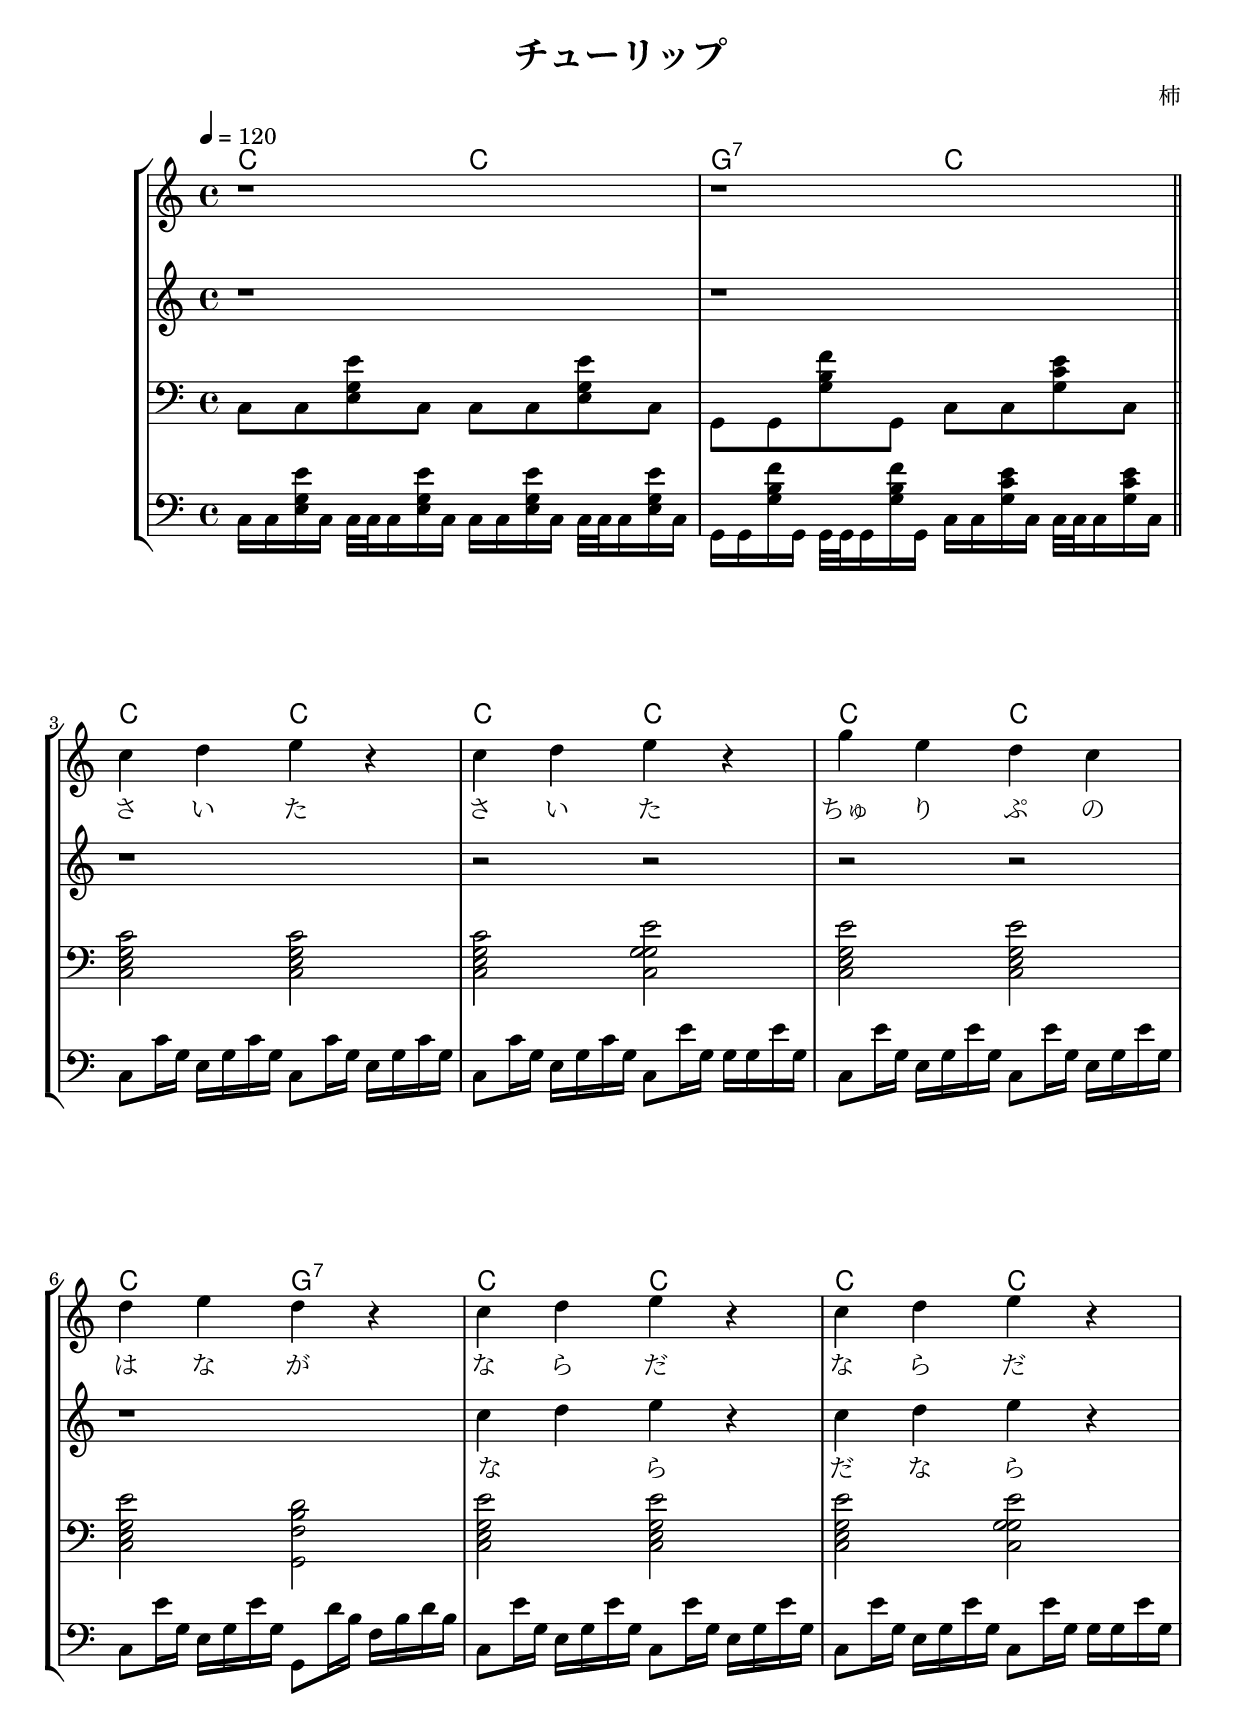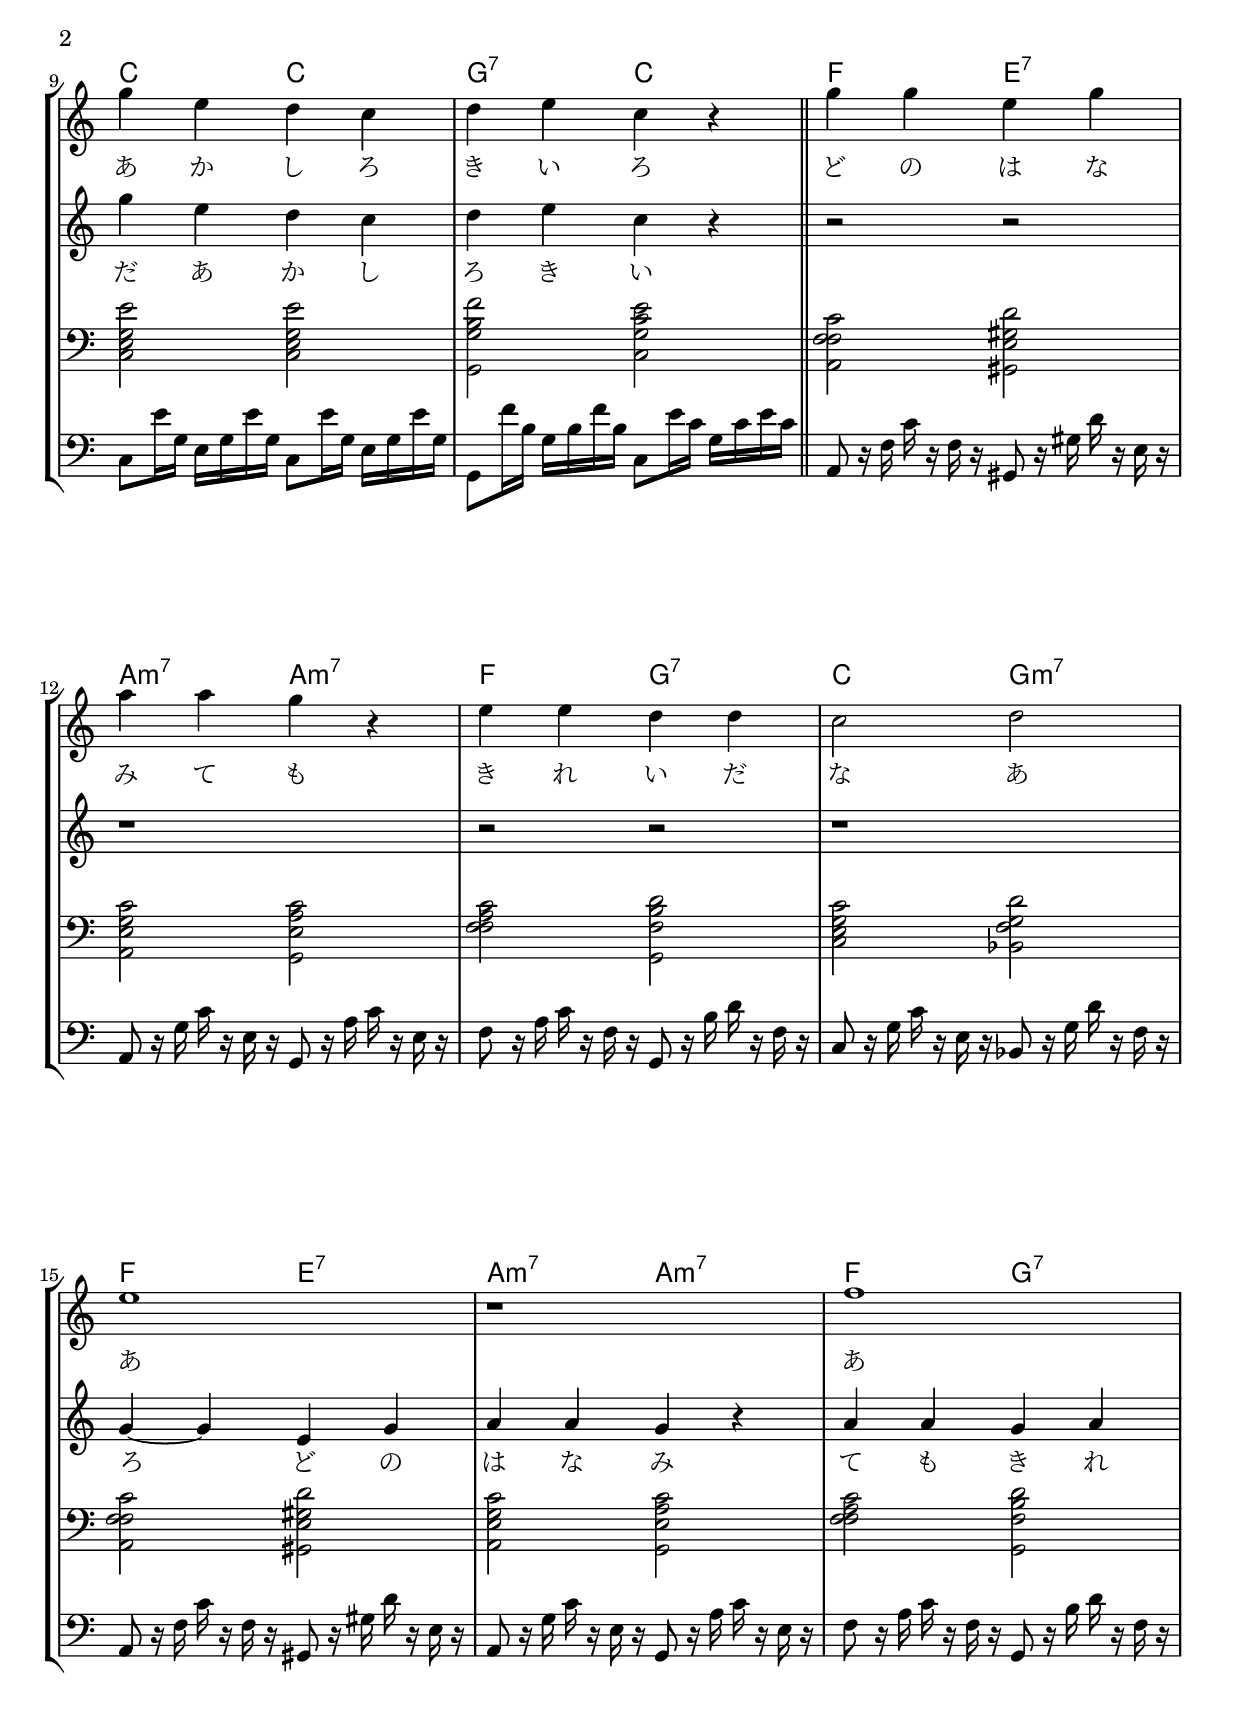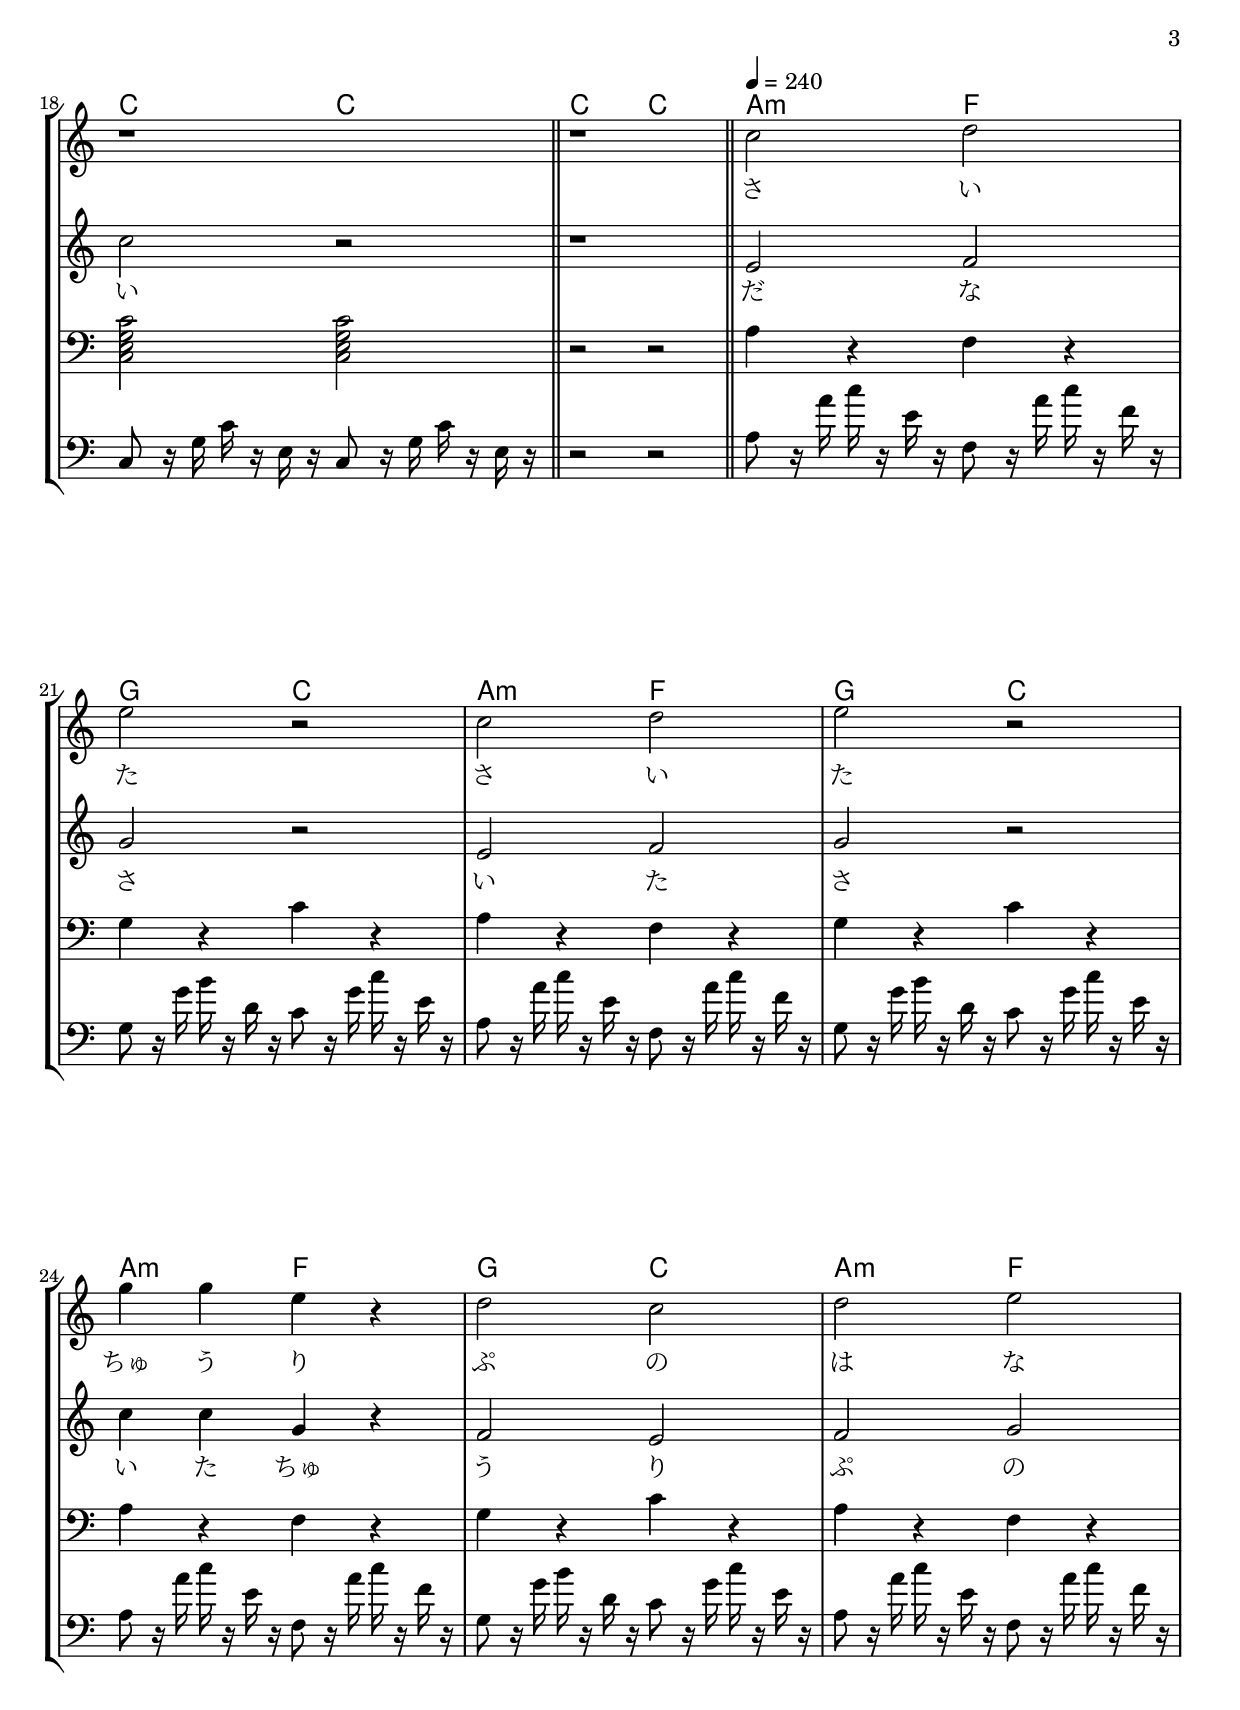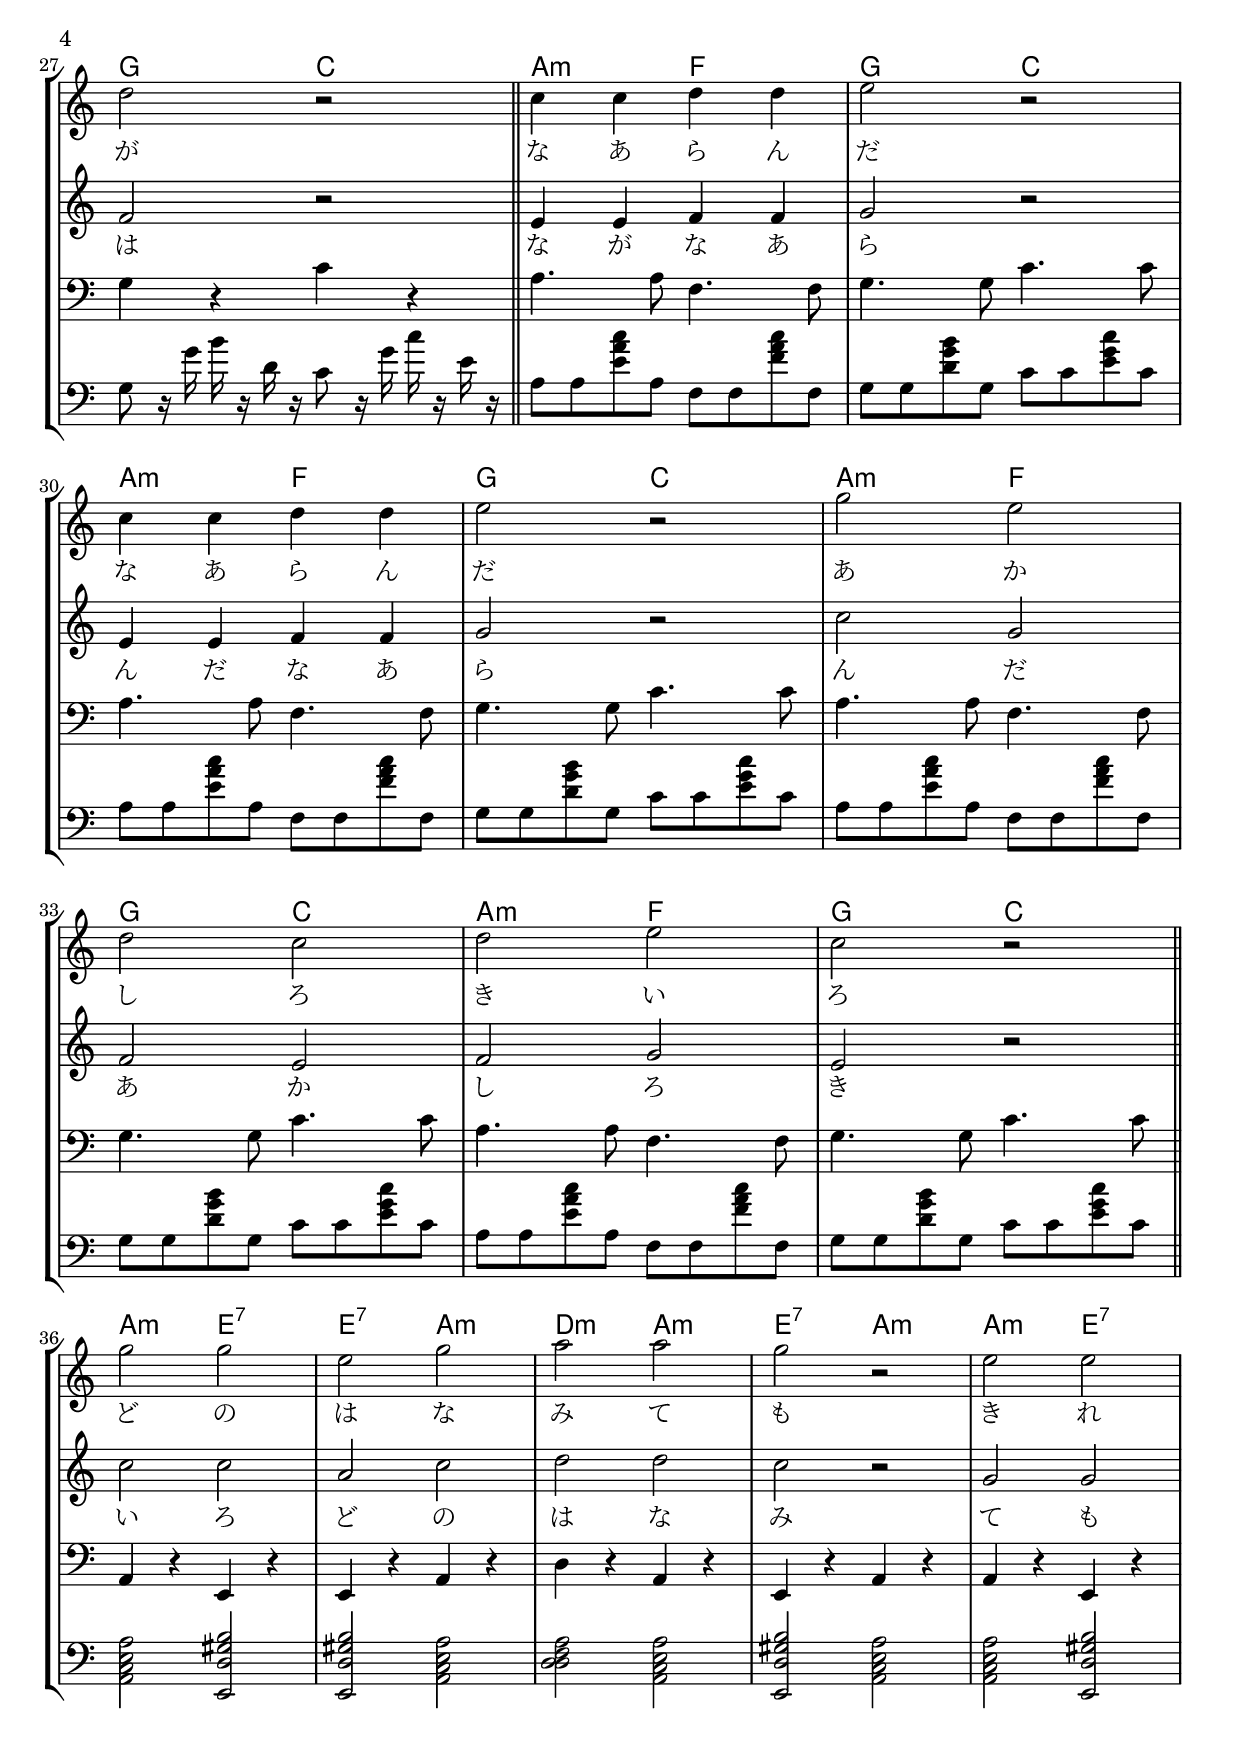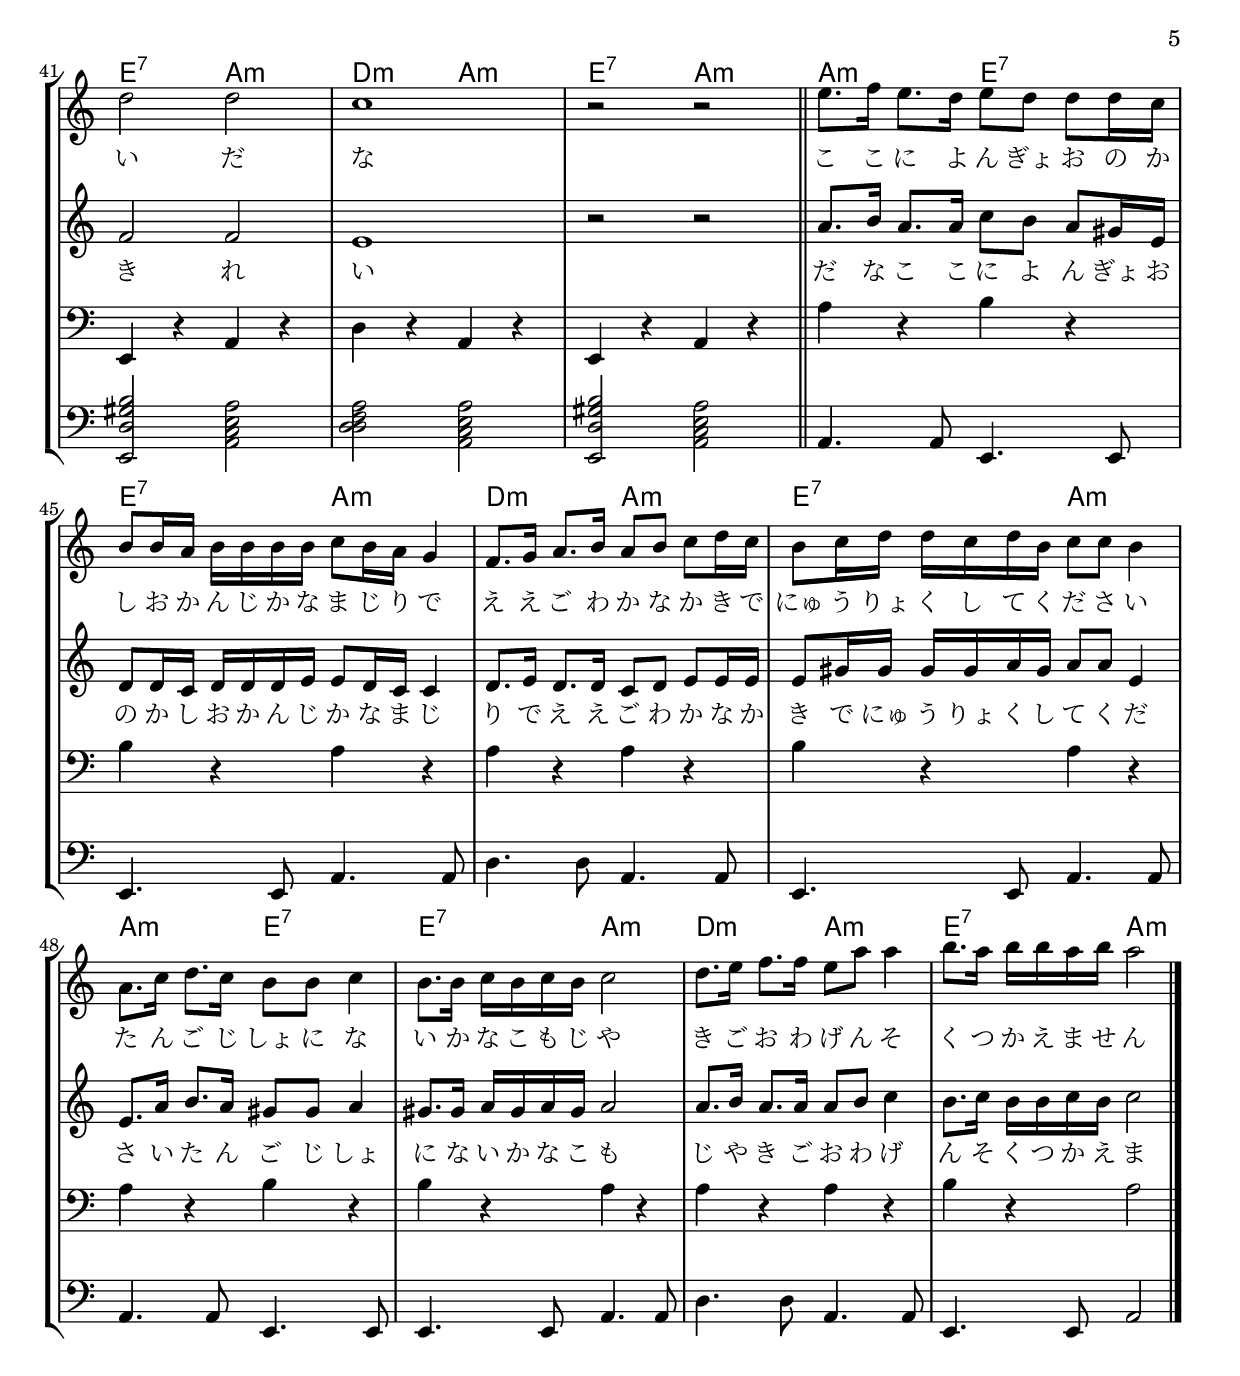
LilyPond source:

\version "2.12.1"

\header {
	title = \markup {チューリップ}
	composer = \markup \center-column {柿}
}

harmony = \chordmode {
	c2 c g:7 c 

	c c c c c c c g:7 c c c c c c g:7 c 

	f e:7 a:min7 a:min7 f g:7 c g:min7 f e:7 a:min7 a:min7 f g:7 c c 

	c c 

	a:m f g c a:m f g c a:m f g c a:m f g c 

	a:m f g c a:m f g c a:m f g c a:m f g c 

	a:m e:7 e:7 a:m d:m a:m e:7 a:m a:m e:7 e:7 a:m d:m a:m e:7 a:m 

	a:m e:7 e:7 a:m d:m a:m e:7 a:m a:m e:7 e:7 a:m d:m a:m e:7 a:m 
}

melody = {
	\key c \major
	\tempo 4 = 120
	r1 | r1   
	\set Staff.midiInstrument = #"mmi0.34"
	c''4  d''4  e''4  r4 
	c''4  d''4  e''4  r4 
	g''4  e''4  d''4  c''4 
	d''4  e''4  d''4  r4 
	c''4  d''4  e''4  r4 
	c''4  d''4  e''4  r4 
	g''4  e''4  d''4  c''4 
	d''4  e''4  c''4  r4
	\set Staff.midiInstrument = #"mmi0.34"
	g''4  g''4  e''4  g''4 
	a''4  a''4  g''4  r4 
	e''4  e''4  d''4  d''4 
	c''2  d''2 
	e''1 
	r1 
	f''1 
	r1
	r1   
	\set Staff.midiInstrument = #"mmi0.34"
		\tempo 4 = 240
c''2  d''2 
	e''2  r2 
	c''2  d''2 
	e''2  r2 
	g''4  g''4  e''4  r4 
	d''2  c''2 
	d''2  e''2 
	d''2  r2
	\set Staff.midiInstrument = #"mmi0.34"
	c''4  c''4  d''4  d''4 
	e''2  r2 
	c''4  c''4  d''4  d''4 
	e''2  r2 
	g''2  e''2 
	d''2  c''2 
	d''2  e''2 
	c''2  r2
	\set Staff.midiInstrument = #"mmi0.34"
	g''2  g''2 
	e''2  g''2 
	a''2  a''2 
	g''2  r2 
	e''2  e''2 
	d''2  d''2 
	c''1 
	r2  r2
	\set Staff.midiInstrument = #"Brass Section"
	e''8.  f''16  e''8.  d''16  e''8  d''8  d''8  d''16  c''16 
	b'8  b'16  a'16  b'16  b'16  b'16  b'16  c''8  b'16  a'16  g'4 
	f'8.  g'16  a'8.  b'16  a'8  b'8  c''8  d''16  c''16 
	b'8  c''16  d''16  d''16  c''16  d''16  b'16  c''8  c''8  b'4 
	a'8.  c''16  d''8.  c''16  b'8  b'8  c''4 
	b'8.  b'16  c''16  b'16  c''16  b'16  c''2 
	d''8.  e''16  f''8.  f''16  e''8  a''8  a''4 
	b''8.  a''16  b''16  b''16  a''16  b''16  a''2
	\bar "|."
}

words = \lyricmode {
	
	さ  い  た  さ  い  た  ちゅ  り  ぷ  の  は  な  が  な  ら  だ  な  ら  だ  あ  か  し  ろ  き  い  ろ  
	ど  の  は  な  み  て  も  き  れ  い  だ  な  あ  あ  あ  
	
	さ  い  た  さ  い  た  ちゅ  う  り  ぷ  の  は  な  が  
	な  あ  ら  ん  だ  な  あ  ら  ん  だ  あ  か  し  ろ  き  い  ろ  
	ど  の  は  な  み  て  も  き  れ  い  だ  な  
	こ  こ  に  よ  ん  ぎょ  お  の  か  し  お  か  ん  じ  か  な  ま  じ  り  で  え  え  ご  わ  か  な  か  き  で  にゅ  う  りょ  く  し  て  く  だ  さ  い  た  ん  ご  じ  しょ  に  な  い  か  な  こ  も  じ  や  き  ご  お  わ  げ  ん  そ  く  つ  か  え  ま  せ  ん  
}

secondmelody = {
	\key c \major
	\tempo 4 = 120
	r1 | r1   
	\set Staff.midiInstrument = #"Pad 1 (new age)"
	r1~ 
	r2  r2 
	r2  r2~ 
	r1 
	 c''4  d''4  e''4  r4 
	c''4  d''4  e''4  r4 
	g''4  e''4  d''4  c''4 
	d''4  e''4  c''4  r4
	\set Staff.midiInstrument = #"Brass Section"
	r2  r2 
	r1 
	r2  r2~ 
	r1 
	 g'4  g'4  e'4  g'4 
	a'4  a'4  g'4  r4 
	a'4  a'4  g'4  a'4 
	c''2  r2
	r1   
	\set Staff.midiInstrument = #"fss0.32"
		\tempo 4 = 240
e'2  f'2 
	g'2  r2 
	e'2  f'2 
	g'2  r2 
	c''4  c''4  g'4  r4 
	f'2  e'2 
	f'2  g'2 
	f'2  r2
	\set Staff.midiInstrument = #"fss0.32"
	e'4  e'4  f'4  f'4 
	g'2  r2 
	e'4  e'4  f'4  f'4 
	g'2  r2 
	c''2  g'2 
	f'2  e'2 
	f'2  g'2 
	e'2  r2
	\set Staff.midiInstrument = #"fss0.32"
	c''2  c''2 
	a'2  c''2 
	d''2  d''2 
	c''2  r2 
	g'2  g'2 
	f'2  f'2 
	e'1 
	r2  r2
	\set Staff.midiInstrument = #"Steel Drums"
	a'8.  b'16  a'8.  a'16  c''8  b'8  a'8  gis'16  e'16 
	d'8  d'16  c'16  d'16  d'16  d'16  e'16  e'8  d'16  c'16  c'4 
	d'8.  e'16  d'8.  d'16  c'8  d'8  e'8  e'16  e'16 
	e'8  gis'16  gis'16  gis'16  gis'16  a'16  gis'16  a'8  a'8  e'4 
	e'8.  a'16  b'8.  a'16  gis'8  gis'8  a'4 
	gis'8.  gis'16  a'16  gis'16  a'16  gis'16  a'2 
	a'8.  b'16  a'8.  a'16  a'8  b'8  c''4 
	b'8.  c''16  b'16  b'16  c''16  b'16  c''2
	\bar "|."
}

secondwords = \lyricmode {
	
	な  ら  だ  な  ら  だ  あ  か  し  ろ  き  い  ろ  
	ど  の  は  な  み  て  も  き  れ  い  だ  な  
	
	さ  い  た  さ  い  た  ちゅ  う  り  ぷ  の  は  な  が  
	な  あ  ら  ん  だ  な  あ  ら  ん  だ  あ  か  し  ろ  き  い  ろ  
	ど  の  は  な  み  て  も  き  れ  い  だ  な  
	こ  こ  に  よ  ん  ぎょ  お  の  か  し  お  か  ん  じ  か  な  ま  じ  り  で  え  え  ご  わ  か  な  か  き  で  にゅ  う  りょ  く  し  て  く  だ  さ  い  た  ん  ご  じ  しょ  に  な  い  か  な  こ  も  じ  や  き  ご  お  わ  げ  ん  そ  く  つ  か  え  ま  せ  ん  
}

tempochange = {
	\tempo 4 = 120
	r1 | r1 \bar "||"
	\tempo 4 = 120
	r1 | r1 | r1 | r1 | r1 | r1 | r1 | r1 \bar "||"
	\tempo 4 = 120
	r1 | r1 | r1 | r1 | r1 | r1 | r1 | r1 \bar "||"
	\tempo 4 = 120
	r1 \bar "||"
	\tempo 4 = 240
	r1 | r1 | r1 | r1 | r1 | r1 | r1 | r1 \bar "||"
	\tempo 4 = 240
	r1 | r1 | r1 | r1 | r1 | r1 | r1 | r1 \bar "||"
	\tempo 4 = 240
	r1 | r1 | r1 | r1 | r1 | r1 | r1 | r1 \bar "||"
	\tempo 4 = 240
	r1 | r1 | r1 | r1 | r1 | r1 | r1 | r1 \bar "|."
}

mainacc = {
	\clef bass
	\set Staff.midiInstrument = #"Pad 1 (new age)"
	\key c \major
	\tempo 4 = 120
	c8 c8 <e g e'>8 c8
	c8 c8 <e g e'>8 c8
	g,8 g,8 <g b f'>8 g,8
	c8 c8 <g c' e'>8 c8
	\bar "||"

	\set Staff.midiInstrument = #"Alto Sax"
	<c e g c'>2
	<c e g c'>2
	<c e g c'>2
	<c g g e'>2
	<c e g e'>2
	<c e g e'>2
	<c e g e'>2
	<g, f b d'>2
	<c e g e'>2
	<c e g e'>2
	<c e g e'>2
	<c g g e'>2
	<c e g e'>2
	<c e g e'>2
	<g, g b f'>2
	<c g c' e'>2
	\bar "||"

	\set Staff.midiInstrument = #"FX 4 (atmosphere)"
	<a, f f c'>2
	<gis, e gis d'>2
	<a, e g c'>2
	<g, e a c'>2
	<f f a c'>2
	<g, f b d'>2
	<c e g c'>2
	<bes, f g d'>2
	<a, f f c'>2
	<gis, e gis d'>2
	<a, e g c'>2
	<g, e a c'>2
	<f f a c'>2
	<g, f b d'>2
	<c e g c'>2
	<c e g c'>2
	\bar "||"

	\set Staff.midiInstrument = #"Alto Sax"
	r2
	r2
	\bar "||"

	\set Staff.midiInstrument = #"FX 8 (sci-fi)"
	\tempo 4 = 240
	a4 r4
	f4 r4
	g4 r4
	c'4 r4
	a4 r4
	f4 r4
	g4 r4
	c'4 r4
	a4 r4
	f4 r4
	g4 r4
	c'4 r4
	a4 r4
	f4 r4
	g4 r4
	c'4 r4
	\bar "||"

	\set Staff.midiInstrument = #"FX 8 (sci-fi)"
	a4.a8
	f4.f8
	g4.g8
	c'4.c'8
	a4.a8
	f4.f8
	g4.g8
	c'4.c'8
	a4.a8
	f4.f8
	g4.g8
	c'4.c'8
	a4.a8
	f4.f8
	g4.g8
	c'4.c'8
	\bar "||"

	\set Staff.midiInstrument = #"Lead 3 (calliope)"
	a,4 r4
	e,4 r4
	e,4 r4
	a,4 r4
	d4 r4
	a,4 r4
	e,4 r4
	a,4 r4
	a,4 r4
	e,4 r4
	e,4 r4
	a,4 r4
	d4 r4
	a,4 r4
	e,4 r4
	a,4 r4
	\bar "||"

	\set Staff.midiInstrument = #"Lead 1 (square)"
	a4 r4
	b4 r4
	b4 r4
	a4 r4
	a4 r4
	a4 r4
	b4 r4
	a4 r4
	a4 r4
	b4 r4
	b4 r4
	a4 r4
	a4 r4
	a4 r4
	b4 r4
	a2
	\bar "|."
}

subacc = {
	\clef bass
	\set Staff.midiInstrument = #"Orchestra Hit"
	\key c \major
	\tempo 4 = 120
	c16 c16 <e g e'>16 c16   c32 c32 c16 <e g e'>16 c16
	c16 c16 <e g e'>16 c16   c32 c32 c16 <e g e'>16 c16
	g,16 g,16 <g b f'>16 g,16   g,32 g,32 g,16 <g b f'>16 g,16
	c16 c16 <g c' e'>16 c16   c32 c32 c16 <g c' e'>16 c16
	\bar "||"

	\set Staff.midiInstrument = #"Guitar harmonics"
	c8 c'16 g16   e16 g16 c'16 g16
	c8 c'16 g16   e16 g16 c'16 g16
	c8 c'16 g16   e16 g16 c'16 g16
	c8 e'16 g16   g16 g16 e'16 g16
	c8 e'16 g16   e16 g16 e'16 g16
	c8 e'16 g16   e16 g16 e'16 g16
	c8 e'16 g16   e16 g16 e'16 g16
	g,8 d'16 b16   f16 b16 d'16 b16
	c8 e'16 g16   e16 g16 e'16 g16
	c8 e'16 g16   e16 g16 e'16 g16
	c8 e'16 g16   e16 g16 e'16 g16
	c8 e'16 g16   g16 g16 e'16 g16
	c8 e'16 g16   e16 g16 e'16 g16
	c8 e'16 g16   e16 g16 e'16 g16
	g,8 f'16 b16   g16 b16 f'16 b16
	c8 e'16 c'16   g16 c'16 e'16 c'16
	\bar "||"

	\set Staff.midiInstrument = #"Guitar harmonics"
	a,8r16f16c'16r16f16r16
	gis,8r16gis16d'16r16e16r16
	a,8r16g16c'16r16e16r16
	g,8r16a16c'16r16e16r16
	f8r16a16c'16r16f16r16
	g,8r16b16d'16r16f16r16
	c8r16g16c'16r16e16r16
	bes,8r16g16d'16r16f16r16
	a,8r16f16c'16r16f16r16
	gis,8r16gis16d'16r16e16r16
	a,8r16g16c'16r16e16r16
	g,8r16a16c'16r16e16r16
	f8r16a16c'16r16f16r16
	g,8r16b16d'16r16f16r16
	c8r16g16c'16r16e16r16
	c8r16g16c'16r16e16r16
	\bar "||"

	\set Staff.midiInstrument = #"Guitar harmonics"
	r2
	r2
	\bar "||"

	\set Staff.midiInstrument = #"Ocarina"
	\tempo 4 = 240
	a8r16a'16c''16r16e'16r16
	f8r16a'16c''16r16f'16r16
	g8r16g'16b'16r16d'16r16
	c'8r16g'16c''16r16e'16r16
	a8r16a'16c''16r16e'16r16
	f8r16a'16c''16r16f'16r16
	g8r16g'16b'16r16d'16r16
	c'8r16g'16c''16r16e'16r16
	a8r16a'16c''16r16e'16r16
	f8r16a'16c''16r16f'16r16
	g8r16g'16b'16r16d'16r16
	c'8r16g'16c''16r16e'16r16
	a8r16a'16c''16r16e'16r16
	f8r16a'16c''16r16f'16r16
	g8r16g'16b'16r16d'16r16
	c'8r16g'16c''16r16e'16r16
	\bar "||"

	\set Staff.midiInstrument = #"Ocarina"
	a8 a8 <e' a' c''>8 a8
	f8 f8 <f' a' c''>8 f8
	g8 g8 <d' g' b'>8 g8
	c'8 c'8 <e' g' c''>8 c'8
	a8 a8 <e' a' c''>8 a8
	f8 f8 <f' a' c''>8 f8
	g8 g8 <d' g' b'>8 g8
	c'8 c'8 <e' g' c''>8 c'8
	a8 a8 <e' a' c''>8 a8
	f8 f8 <f' a' c''>8 f8
	g8 g8 <d' g' b'>8 g8
	c'8 c'8 <e' g' c''>8 c'8
	a8 a8 <e' a' c''>8 a8
	f8 f8 <f' a' c''>8 f8
	g8 g8 <d' g' b'>8 g8
	c'8 c'8 <e' g' c''>8 c'8
	\bar "||"

	\set Staff.midiInstrument = #"FX 7 (echoes)"
	<a, c e a>2
	<e, d gis b>2
	<e, d gis b>2
	<a, c e a>2
	<d d f a>2
	<a, c e a>2
	<e, d gis b>2
	<a, c e a>2
	<a, c e a>2
	<e, d gis b>2
	<e, d gis b>2
	<a, c e a>2
	<d d f a>2
	<a, c e a>2
	<e, d gis b>2
	<a, c e a>2
	\bar "||"

	\set Staff.midiInstrument = #"Agogo"
	a,4.a,8
	e,4.e,8
	e,4.e,8
	a,4.a,8
	d4.d8
	a,4.a,8
	e,4.e,8
	a,4.a,8
	a,4.a,8
	e,4.e,8
	e,4.e,8
	a,4.a,8
	d4.d8
	a,4.a,8
	e,4.e,8
	a,2
	\bar "|."
}

percA = {
	\drummode {
	hh4 hh8 hh2 r8  |\times 16/32{ hh2 hh8. hh1 r4 r16 } \bar "||"
	hh8 hh8 hh8 hh8 hh8 hh8 hh8 hh8  |hh8 hh8 hh8 hh8 hh4 hh8 hh8  |hh8 hh8 hh8 hh8 hh8 hh8 hh8 hh8  |hh8 hh8 hh8 hh2 r8  |hh8 hh8 hh8 hh8 hh8 hh8 hh8 hh8  |hh8 hh8 hh8 hh8 hh4 hh8 hh8  |hh8 hh8 hh8 hh8 hh8 hh8 hh8 hh8  |r8 hh2. r8  \bar "||"
	cymr4 cymr4 cymr4 cymr4  |cymr4 cymr8 cymr16 cymr16 cymr4 cymr4  |cymr4 cymr4 cymr4 cymr4  |cymr4 cymr2.  |cymr4 cymr4 cymr4 cymr4  |cymr4 cymr8 cymr16 cymr16 cymr4 cymr4  |cymr4 cymr4 cymr4 cymr4  |cymr4 cymr2.  \bar "||"
	\times 16/24{ hh4. hh1 r8 } \bar "||"
	r8 cymr8 cymr8 cymr8 cymr8 cymr8 cymr8 cymr8  |cymr8 cymr8 cymr8 cymr8 cymr8 cymr8 cymr8 cymr8  |cymr8 cymr8 cymr8 cymr8 cymr8 cymr8 cymr8 cymr8  |cymr8 cymr8 cymr8 cymr8 cymr8 cymr8 cymr8 cymr8  |r8 cymr8 cymr8 cymr8 cymr8 cymr8 cymr8 cymr8  |cymr8 cymr8 cymr8 cymr8 cymr8 cymr8 cymr8 cymr8  |cymr8 cymr8 cymr8 cymr8 cymr8 cymr8 cymr8 cymr8  |cymr8 cymr8 cymr4 cymr8 cymr4.  \bar "||"
	r8 cymr8 cymr8 cymr8 cymr8 cymr8 cymr8 cymr8  |cymr8 cymr8 cymr8 cymr8 cymr8 cymr8 cymr8 cymr8  |cymr8 cymr8 cymr8 cymr8 cymr8 cymr8 cymr8 cymr8  |cymr8 cymr8 cymr8 cymr8 cymr8 cymr8 cymr8 cymr8  |r8 cymr8 cymr8 cymr8 cymr8 cymr8 cymr8 cymr8  |cymr8 cymr8 cymr8 cymr8 cymr8 cymr8 cymr8 cymr8  |cymr8 cymr8 cymr8 cymr8 cymr8 cymr8 cymr8 cymr8  |cymr8 cymr8 cymr4 cymr8 cymr4.  \bar "||"
	cymr4 cymr4 cymr4 cymr4  |cymr4 cymr8 cymr16 cymr16 cymr4 cymr4  |cymr4 cymr4 cymr4 cymr4  |cymr4 cymr2.  |cymr4 cymr4 cymr4 cymr4  |cymr4 cymr8 cymr16 cymr16 cymr4 cymr4  |cymr4 cymr4 cymr4 cymr4  |cymr4 cymr2.  \bar "||"
	r1  |hh4 hh4 hh4 hh4  |r1  |hh4 hh4 hh4 hh4  |r1  |hh4 hh4 hh4 hh4  |r1  |hh4 hh4 hh2  \bar "|."
	}
}

percB = {
	\drummode {
	r16 hhp8 hhp8 hhp2 r8.  |\times 16/32{ r8 hhp4 hhp4 hhp8 hhp1 r4 } \bar "||"
	r4 sn8. sn8 sn8. sn8. sn16  |r4 sn8. sn8 sn8. sn4  |r4 sn8. sn8 sn8. sn8. sn16  |r8 sn8 sn4 sn8 sn16 sn8 sn8 sn16  |r4 sn8. sn8 sn8. sn8. sn16  |r4 sn8. sn8 sn8. sn4  |r4 sn8. sn8 sn8. sn8. sn16  |r4 sn2 sn4  \bar "||"
	r2 sn2  |r2 sn2  |r2 sn2  |r8 sn8 sn2.  |r2 sn2  |r2 sn2  |r2 sn2  |r8 sn8 sn2.  \bar "||"
	\times 16/24{ r8 sn8 sn4 sn16 sn16 sn4 sn2 r8 } \bar "||"
	r4 sn8 sn4. sn4  |r4 sn8 sn4. sn4  |r4 sn8 sn4. sn4  |r4 sn8 sn4. sn4  |r4 sn8 sn4. sn4  |r4 sn8 sn4. sn4  |r4 sn8 sn4. sn4  |r8 sn8 sn4 sn8 sn8 sn16 sn16 sn16 sn16  \bar "||"
	r4 sn8 sn4. sn4  |r4 sn8 sn4. sn4  |r4 sn8 sn4. sn4  |r4 sn8 sn4. sn4  |r4 sn8 sn4. sn4  |r4 sn8 sn4. sn4  |r4 sn8 sn4. sn4  |r8 sn8 sn4 sn8 sn8 sn16 sn16 sn16 sn16  \bar "||"
	r2 sn2  |r2 sn2  |r2 sn2  |r8 sn8 sn2.  |r2 sn2  |r2 sn2  |r2 sn2  |r8 sn8 sn2.  \bar "||"
	sn4 sn4 sn4 sn4  |r4 sn2 sn8. sn16  |sn4 sn4 sn4 sn4  |r4 sn2 sn8. sn16  |sn4 sn4 sn4 sn4  |r4 sn2 sn8. sn16  |sn4 sn4 sn4 sn4  |r4 sn4 r16 sn16 sn16 sn16 sn16 sn16 sn16 sn16  \bar "|."
	}
}

percC = {
	\drummode {
	r1  |\times 16/32{ r1 r2 hho2 } \bar "||"
	bd8 bd4 bd2 bd8  |bd8 bd2 bd4.  |bd8 bd4 bd2 bd8  |bd4 r16 bd8. bd2  |bd8 bd4 bd2 bd8  |bd8 bd2 bd4.  |bd8 bd4 bd2 bd8  |bd8 bd4. bd4. bd8  \bar "||"
	bd2. r8 bd8  |bd2. r8 bd8  |bd2. r8 bd8  |bd4. bd8 bd4. bd8  |bd2. r8 bd8  |bd2. r8 bd8  |bd2. r8 bd8  |bd2 r8 bd4.  \bar "||"
	\times 16/24{ bd4. bd4. bd4 bd4. bd8 } \bar "||"
	bd4 bd4 bd4 bd4  |bd4 bd4 bd8 bd8 bd4  |bd4 bd4 bd4 bd4  |bd4 bd4 bd8 bd8 bd4  |bd4 bd4 bd4 bd4  |bd4 bd4 bd8 bd8 bd4  |bd4 bd4 bd4 bd4  |bd4. bd8 bd4 bd8 bd8  \bar "||"
	bd4 bd4 bd4 bd4  |bd4 bd4 bd8 bd8 bd4  |bd4 bd4 bd4 bd4  |bd4 bd4 bd8 bd8 bd4  |bd4 bd4 bd4 bd4  |bd4 bd4 bd8 bd8 bd4  |bd4 bd4 bd4 bd4  |bd4. bd8 bd4 bd8 bd8  \bar "||"
	bd2. r8 bd8  |bd2. r8 bd8  |bd2. r8 bd8  |bd4. bd8 bd4. bd8  |bd2. r8 bd8  |bd2. r8 bd8  |bd2. r8 bd8  |bd2 r8 bd4.  \bar "||"
	bd16 bd16 bd16 bd16 bd16 bd16 bd16 bd16 bd16 bd16 bd16 bd16 bd16 bd16 bd16 bd16  |bd8 bd8 bd8 bd8 bd8 bd8 bd8 bd8  |bd16 bd16 bd16 bd16 bd16 bd16 bd16 bd16 bd16 bd16 bd16 bd16 bd16 bd16 bd16 bd16  |bd8 bd8 bd8 bd8 bd8 bd8 bd8 bd8  |bd16 bd16 bd16 bd16 bd16 bd16 bd16 bd16 bd16 bd16 bd16 bd16 bd16 bd16 bd16 bd16  |bd8 bd8 bd8 bd8 bd8 bd8 bd8 bd8  |bd16 bd16 bd16 bd16 bd16 bd16 bd16 bd16 bd16 bd16 bd16 bd16 bd16 bd16 bd16 bd16  |bd8 bd8 bd8 bd8 bd8 bd8 bd8 bd8  \bar "|."
	}
}

percD = {
	\drummode {
	bd8. bd8. bd2 bd8  |\times 16/32{ bd4. bd4. bd8 bd2 r8 bd2 } \bar "||"
	r1  |r2 r8 hho4.  |r1  |r4. r16 hho2 r16  |r1  |r2 r8 hho4.  |r1  |r4. r16 hho2 r16  \bar "||"
	r1 |r1 |r1 |r2 r8 tommh8 tommh4  |r1 |r1 |r1 |r8. tommh8. tommh2 r8  \bar "||"
	\times 16/24{ r1 r2 } \bar "||"
	cymc1  |r1 |r1 |r1 |cymc1  |r1 |r1 |r1 \bar "||"
	cymc1  |r1 |r1 |r1 |cymc1  |r1 |r1 |r1 \bar "||"
	r1 |r1 |r1 |r2 r8 tommh8 tommh4  |r1 |r1 |r1 |r8. tommh8. tommh2 r8  \bar "||"
	r1  |r8 hho4 hho4 hho4 hho8  |r1  |r8 hho4 hho4 hho4 hho8  |r1  |r8 hho4 hho4 hho4 hho8  |r1  |r8 hho4 hho2 r8  \bar "|."
	}
}

percE = {
	\drummode {
	r2 ss2  |\times 16/32{ r1 ss1 } \bar "||"
	r1 |r1 |r1 |r1 |r1 |r1 |r1 |cymc1  \bar "||"
	r1 |r1 |r1 |r2. r8 toml8  |r1 |r1 |r1 |r2. toml8 toml8  \bar "||"
	\times 16/24{ r4 hhp2 hhp2. } \bar "||"
	r1 |r1 |r1 |r1 |r1 |r1 |r1 |r4 r16 hhp8 hhp2 r16  \bar "||"
	r1 |r1 |r1 |r1 |r1 |r1 |r1 |r4 r16 hhp8 hhp2 r16  \bar "||"
	r1 |r1 |r1 |r2. r8 toml8  |r1 |r1 |r1 |r2. toml8 toml8  \bar "||"
	cymc4 cymc4 cymc4 cymc4  |r1 |cymc4 cymc4 cymc4 cymc4  |r1 |cymc4 cymc4 cymc4 cymc4  |r1 |cymc4 cymc4 cymc4 cymc4  |r1 \bar "|."
	}
}

percF = {
	\drummode {
	r1 |\times 16/32{ r1 sn4 sn8 sn2 r8 } \bar "||"
	r1 |r1 |r1 |r1 |r1 |r1 |r1 |r4 r16 tommh16 tommh4. tommh4  \bar "||"
	r1 |r1 |r1 |r1 |r1 |r1 |r1 |hho1  \bar "||"
	\times 16/24{ r1 r8 tomml8 tomml4 } \bar "||"
	r1 |r1 |r1 |r1 |r1 |r1 |r1 |r4. hh2 r8  \bar "||"
	r1 |r1 |r1 |r1 |r1 |r1 |r1 |r4. hh2 r8  \bar "||"
	r1 |r1 |r1 |r1 |r1 |r1 |r1 |hho1  \bar "||"
	r8 tommh2 tommh8. tommh16 tommh8  |r1 |r8 tommh2 tommh8. tommh16 tommh8  |r1 |r8 tommh2 tommh8. tommh16 tommh8  |r1 |r8 tommh2 tommh8. tommh16 tommh8  |r1 \bar "|."
	}
}

percG = {
	\drummode {
	r1 |r1 \bar "||"
	r1 |r1 |r1 |r1 |r1 |r1 |r1 |r4. r16 tomml4. tomml8.  \bar "||"
	r1 | r1 | r1 | r1 | r1 | r1 | r1 | r1 \bar "||"
	\times 16/24{ r1 r4. tomfh8 } \bar "||"
	r1 | r1 | r1 | r1 | r1 | r1 | r1 | r1 \bar "||"
	r1 | r1 | r1 | r1 | r1 | r1 | r1 | r1 \bar "||"
	r1 | r1 | r1 | r1 | r1 | r1 | r1 | r1 \bar "||"
	r4. toml16 toml2 toml16  |r1 |r4. toml16 toml2 toml16  |r1 |r4. toml16 toml2 toml16  |r1 |r4. toml16 toml2 toml16  |r1 \bar "|."
	}
}

percH = {
	\drummode {
	r1 |\times 16/32{ r1 r2 r8 tommh4. } \bar "||"
	r1 |r1 |r1 |r1 |r1 |r1 |r1 |r2 r16 toml8 toml4 r16  \bar "||"
	r1 | r1 | r1 | r1 | r1 | r1 | r1 | r1 \bar "||"
	r1 \bar "||"
	r1 | r1 | r1 | r1 | r1 | r1 | r1 | r1 \bar "||"
	r1 | r1 | r1 | r1 | r1 | r1 | r1 | r1 \bar "||"
	r1 | r1 | r1 | r1 | r1 | r1 | r1 | r1 \bar "||"
	r1 | r1 | r1 | r1 | r1 | r1 | r1 | r1 \bar "|."
	}
}

percI = {
	\drummode {
	r1 |\times 16/32{ r1 r2. tomfh4 } \bar "||"
	r1 |r1 |r1 |r1 |r1 |r1 |r1 |r2 r8 tomfh4 tomfh8  \bar "||"
	r1 | r1 | r1 | r1 | r1 | r1 | r1 | r1 \bar "||"
	r1 \bar "||"
	r1 | r1 | r1 | r1 | r1 | r1 | r1 | r1 \bar "||"
	r1 | r1 | r1 | r1 | r1 | r1 | r1 | r1 \bar "||"
	r1 | r1 | r1 | r1 | r1 | r1 | r1 | r1 \bar "||"
	r1 | r1 | r1 | r1 | r1 | r1 | r1 | r1 \bar "|."
	}
}

\score {
	<<
		\new StaffGroup <<
			\new ChordNames {\harmony}
			\new Voice = "melody" {\melody}
			\new Lyrics \lyricsto "melody" \words
			\new Voice = "secondmelody" {\secondmelody}
			\new Lyrics \lyricsto "secondmelody" \secondwords
			\new Staff = "mainacc" {\mainacc}
			\new Staff = "subacc" {\subacc}
		>>
	>>
	\layout { }
}
